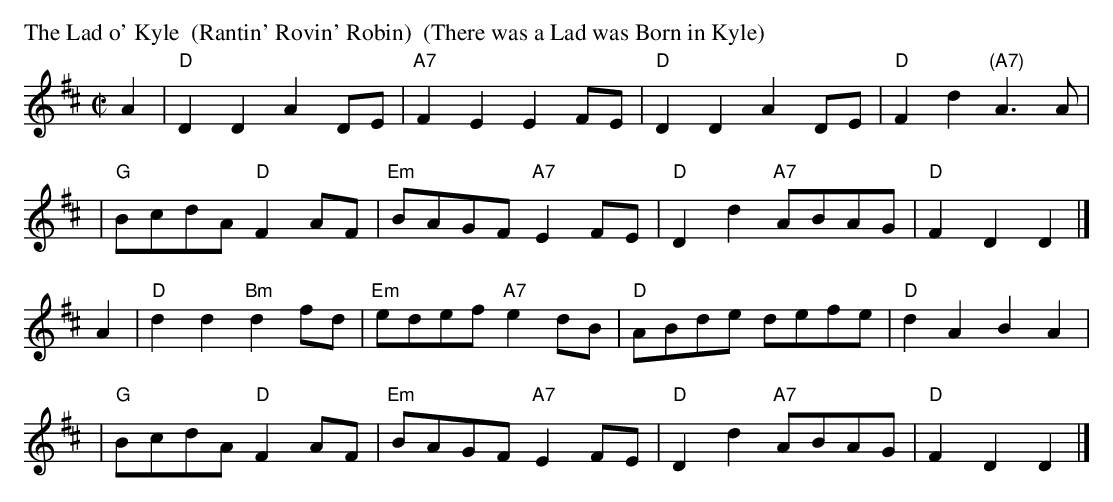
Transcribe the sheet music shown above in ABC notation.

X:1
P: The Lad o' Kyle  (Rantin' Rovin' Robin)  (There was a Lad was Born in Kyle)
M: C|
L: 1/8
K: D
A2 \
| "D"D2D2 A2DE | "A7"F2E2 E2FE | "D"D2D2 A2DE | "D"F2d2 "(A7)"A3A |
| "G"BcdA "D"F2AF | "Em"BAGF "A7"E2FE | "D"D2d2 "A7"ABAG | "D"F2D2 D2 |]
A2 \
|  "D"d2d2 "Bm"d2fd | "Em"edef "A7"e2dB | "D"ABde defe | "D"d2A2 B2A2 |
| "G"BcdA "D"F2AF | "Em"BAGF "A7"E2FE | "D"D2d2 "A7"ABAG | "D"F2D2 D2 |]
